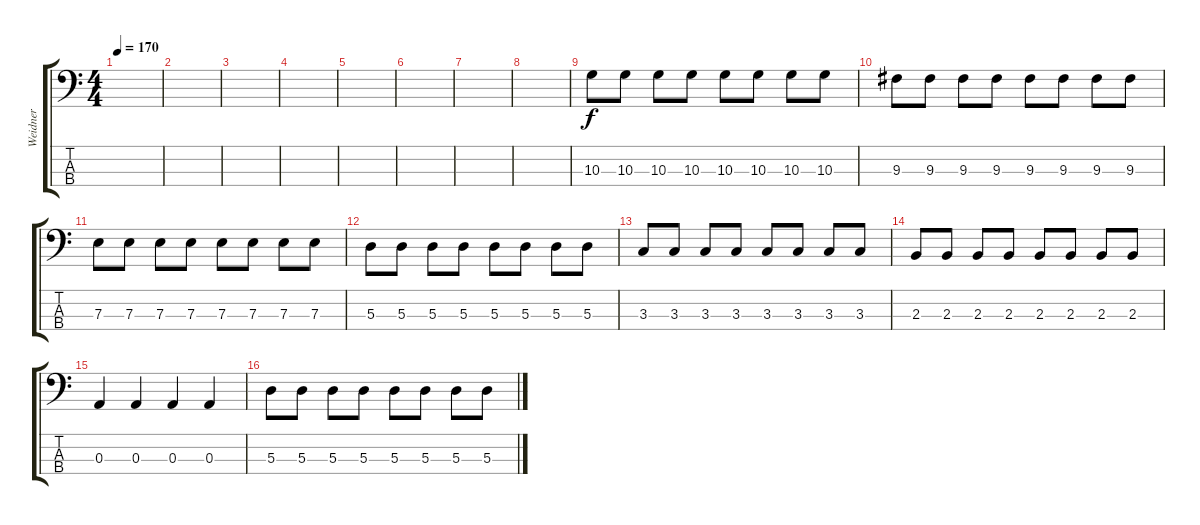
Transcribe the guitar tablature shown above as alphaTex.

\track ("Weidner" "Weidner") {instrument electricbasspick}
\staff {score tabs}
\tuning (G2 D2 A1 E1) {hide}
\ts (4 4)
\tempo 170
\clef f4
\ks c
|
|
|
|
|
|
|
|
10.3.8 10.3.8 10.3.8 10.3.8 10.3.8 10.3.8 10.3.8 10.3.8 |
9.3.8 9.3.8 9.3.8 9.3.8 9.3.8 9.3.8 9.3.8 9.3.8 |
7.3.8 7.3.8 7.3.8 7.3.8 7.3.8 7.3.8 7.3.8 7.3.8 |
5.3.8 5.3.8 5.3.8 5.3.8 5.3.8 5.3.8 5.3.8 5.3.8 |
3.3.8 3.3.8 3.3.8 3.3.8 3.3.8 3.3.8 3.3.8 3.3.8 |
2.3.8 2.3.8 2.3.8 2.3.8 2.3.8 2.3.8 2.3.8 2.3.8 |
0.3.4 0.3.4 0.3.4 0.3.4 |
5.3.8 5.3.8 5.3.8 5.3.8 5.3.8 5.3.8 5.3.8 5.3.8
